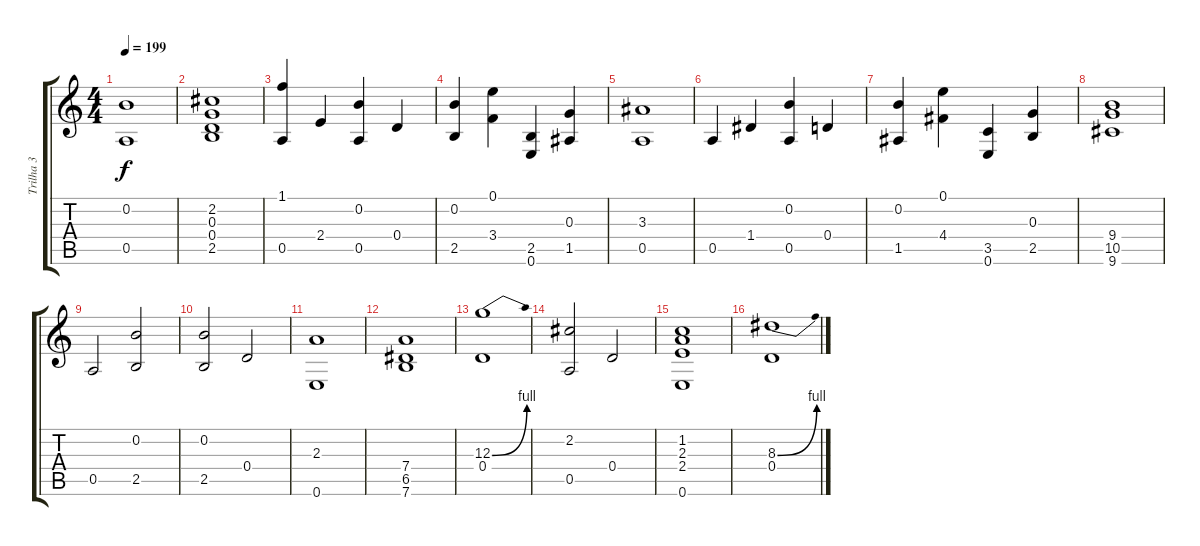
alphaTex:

\track ("Trilha 3" "Trilha 3") {instrument overdrivenguitar}
\staff {score tabs}
\tuning (E4 B3 G3 D3 A2 E2) {hide}
\ts (4 4)
\tempo 199
\clef g2
\ks c
(0.2 0.5).1{dy f} |
(2.2 0.3 0.4 2.5).1 |
(1.1 0.5).4 2.4.4 (0.2 0.5).4 0.4.4 |
(0.2 2.5).4 (0.1 3.4).4 (2.5 0.6).4 (0.3 1.5).4 |
(3.3 0.5).1 |
0.5.4 1.4.4 (0.2 0.5).4 0.4.4 |
(0.2 1.5).4 (0.1 4.4).4 (3.5 0.6).4 (0.3 2.5).4 |
(9.4 10.5 9.6).1 |
0.5.2 (0.2 2.5).2 |
(0.2 2.5).2 0.4.2 |
(2.3 0.6).1 |
(7.4 6.5 7.6).1 |
(12.3{be (bend 0 0 60 4)} 0.4).1 |
(2.2 0.5).2 0.4.2 |
(1.2 2.3 2.4 0.6).1 |
(8.3{be (bend 0 0 60 4)} 0.4).1
